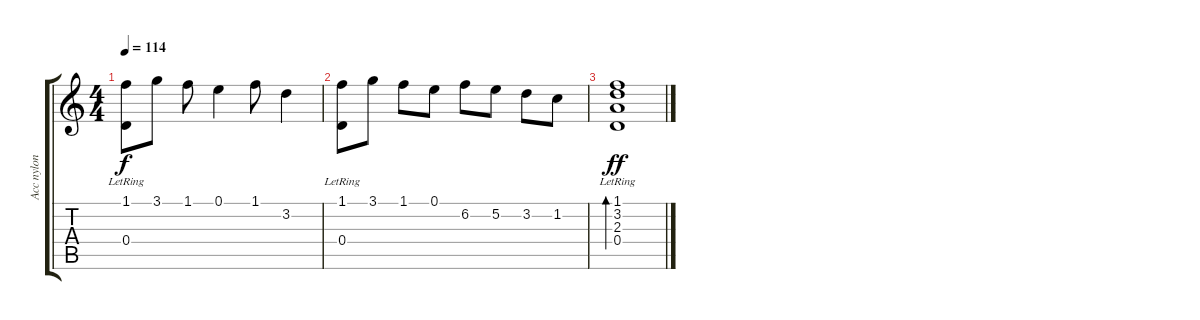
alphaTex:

\track ("Acc nylon" "Acc nylon") {instrument acousticguitarnylon}
\staff {score tabs}
\tuning (E4 B3 G3 D3 A2 E2) {hide}
\ts (4 4)
\tempo 114
\clef g2
\ks c
(1.1 0.4{lr}).8{dy f} 3.1.8 1.1.8 0.1.4 1.1.8 3.2.4 |
(1.1 0.4{lr}).8 3.1.8 1.1.8 0.1.8 6.2.8 5.2.8 3.2.8 1.2.8 |
(1.1 3.2 2.3 0.4{lr}).1{bd 480 dy ff}
